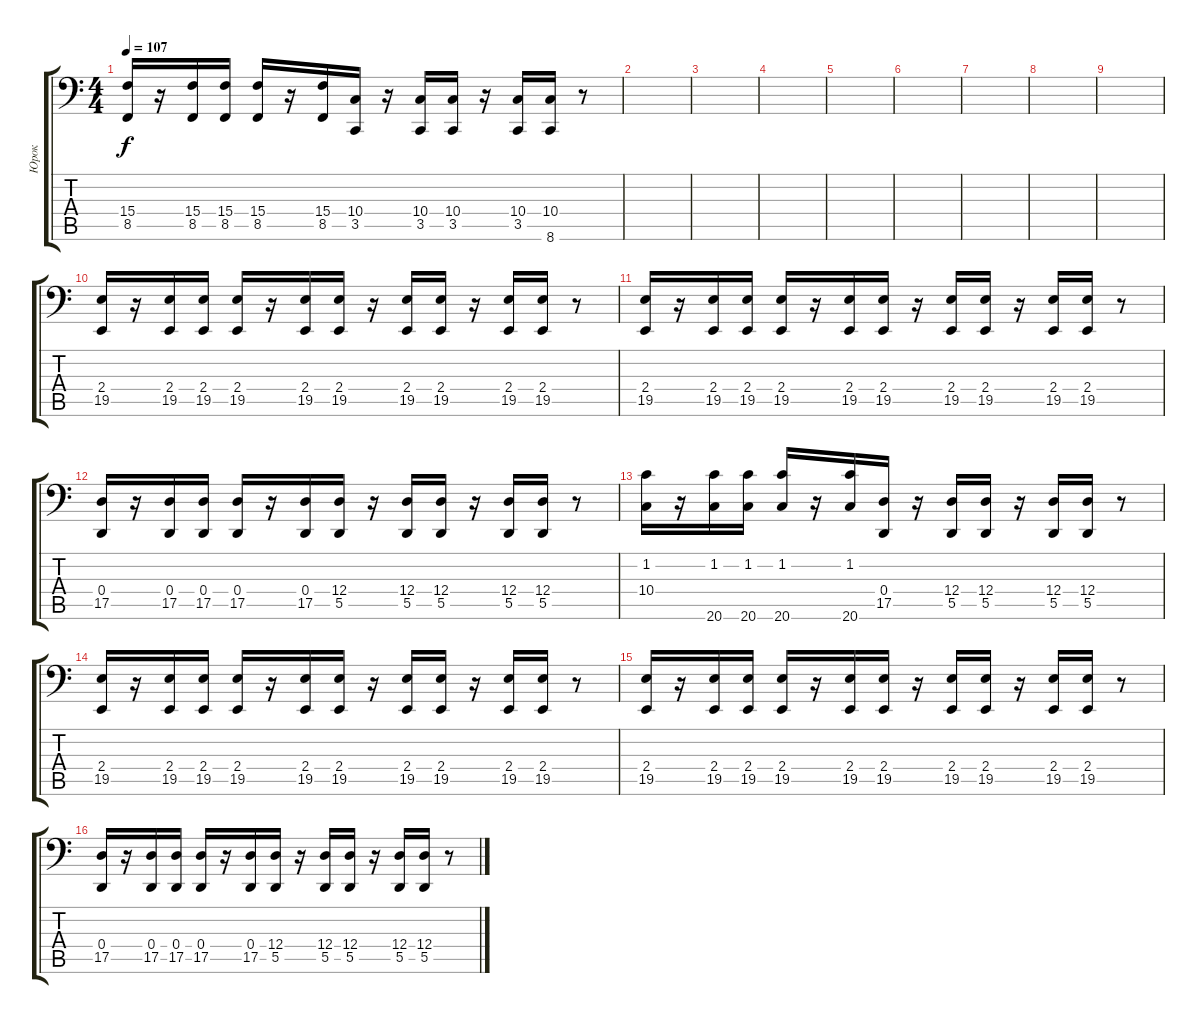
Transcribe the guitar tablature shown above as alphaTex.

\track ("Юрок" "Юрок") {instrument lead8bassandlead}
\staff {score tabs}
\tuning (E4 B3 G3 D2 A1 E1) {hide}
\ts (4 4)
\tempo 107
\clef f4
\ks c
(15.4 8.5).16{dy f} r.16 (15.4 8.5).16 (15.4 8.5).16 (15.4 8.5).16 r.16 (15.4 8.5).16 (10.4 3.5).16 r.16 (10.4 3.5).16 (10.4 3.5).16 r.16 (10.4 3.5).16 (10.4 8.6).16 r.8 |
|
|
|
|
|
|
|
|
(2.4 19.5).16{volume 10} r.16 (2.4 19.5).16 (2.4 19.5).16 (2.4 19.5).16 r.16 (2.4 19.5).16 (2.4 19.5).16 r.16 (2.4 19.5).16 (2.4 19.5).16 r.16 (2.4 19.5).16 (2.4 19.5).16 r.8 |
(2.4 19.5).16 r.16 (2.4 19.5).16 (2.4 19.5).16 (2.4 19.5).16 r.16 (2.4 19.5).16 (2.4 19.5).16 r.16 (2.4 19.5).16 (2.4 19.5).16 r.16 (2.4 19.5).16 (2.4 19.5).16 r.8 |
(0.4 17.5).16{instrument lead5charang} r.16 (0.4 17.5).16 (0.4 17.5).16 (0.4 17.5).16 r.16 (0.4 17.5).16 (12.4 5.5).16 r.16 (12.4 5.5).16 (12.4 5.5).16 r.16 (12.4 5.5).16 (12.4 5.5).16 r.8 |
(1.2 10.4).16{instrument lead8bassandlead} r.16 (1.2 20.6).16 (1.2 20.6).16 (1.2 20.6).16 r.16 (1.2 20.6).16 (0.4 17.5).16{instrument lead5charang} r.16 (12.4 5.5).16 (12.4 5.5).16 r.16 (12.4 5.5).16 (12.4 5.5).16 r.8 |
(2.4 19.5).16{instrument lead8bassandlead} r.16 (2.4 19.5).16 (2.4 19.5).16 (2.4 19.5).16 r.16 (2.4 19.5).16 (2.4 19.5).16 r.16 (2.4 19.5).16 (2.4 19.5).16 r.16 (2.4 19.5).16 (2.4 19.5).16 r.8 |
(2.4 19.5).16 r.16 (2.4 19.5).16 (2.4 19.5).16 (2.4 19.5).16 r.16 (2.4 19.5).16 (2.4 19.5).16 r.16 (2.4 19.5).16 (2.4 19.5).16 r.16 (2.4 19.5).16 (2.4 19.5).16 r.8 |
(0.4 17.5).16 r.16 (0.4 17.5).16 (0.4 17.5).16 (0.4 17.5).16 r.16 (0.4 17.5).16 (12.4 5.5).16 r.16 (12.4 5.5).16 (12.4 5.5).16 r.16 (12.4 5.5).16 (12.4 5.5).16 r.8
